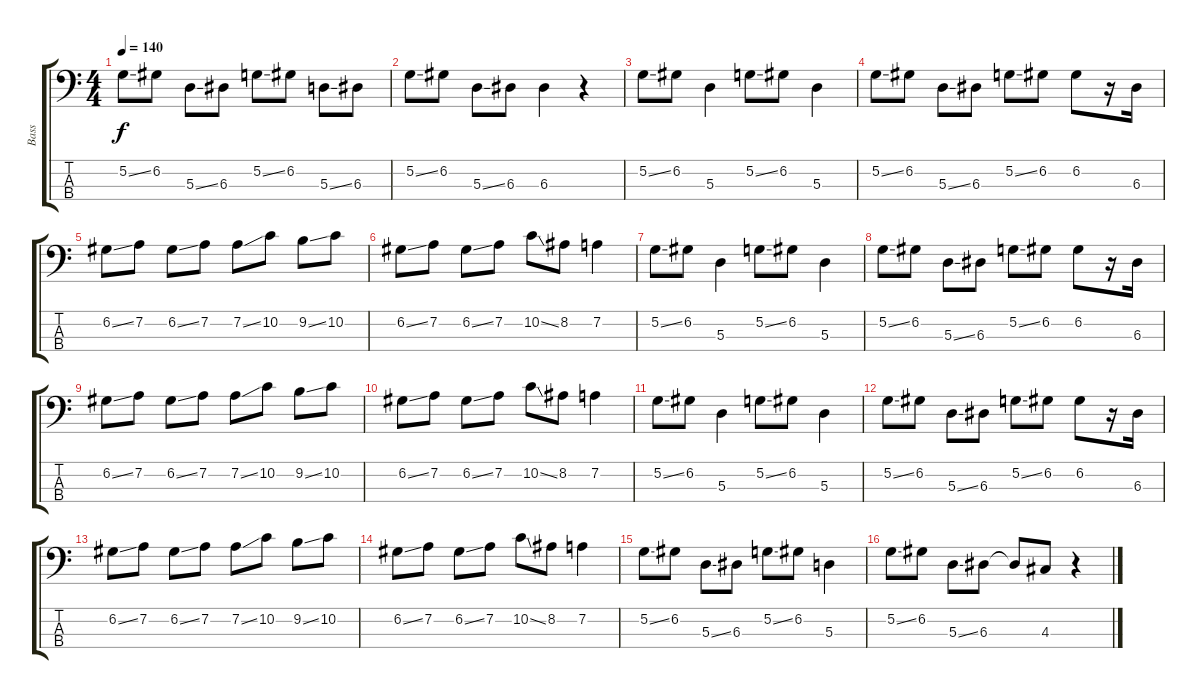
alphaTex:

\track ("Bass" "Bass") {instrument acousticbass}
\staff {score tabs}
\tuning (G2 D2 A1 E1) {hide}
\ts (4 4)
\tempo 140
\clef f4
\ks c
5.2{ss}.8{dy f instrument acousticbass} 6.2.8 5.3{ss}.8 6.3.8 5.2{ss}.8 6.2.8 5.3{ss}.8 6.3.8 |
5.2{ss}.8 6.2.8 5.3{ss}.8 6.3.8 6.3.4 r.4 |
5.2{ss}.8 6.2.8 5.3.4 5.2{ss}.8 6.2.8 5.3.4 |
5.2{ss}.8 6.2.8 5.3{ss}.8 6.3.8 5.2{ss}.8 6.2.8 6.2.8 r.16 6.3.16 |
6.2{ss}.8 7.2.8 6.2{ss}.8 7.2.8 7.2{ss}.8 10.2.8 9.2{ss}.8 10.2.8 |
6.2{ss}.8 7.2.8 6.2{ss}.8 7.2.8 10.2{ss}.8 8.2.8 7.2.4 |
5.2{ss}.8 6.2.8 5.3.4 5.2{ss}.8 6.2.8 5.3.4 |
5.2{ss}.8 6.2.8 5.3{ss}.8 6.3.8 5.2{ss}.8 6.2.8 6.2.8 r.16 6.3.16 |
6.2{ss}.8 7.2.8 6.2{ss}.8 7.2.8 7.2{ss}.8 10.2.8 9.2{ss}.8 10.2.8 |
6.2{ss}.8 7.2.8 6.2{ss}.8 7.2.8 10.2{ss}.8 8.2.8 7.2.4 |
5.2{ss}.8 6.2.8 5.3.4 5.2{ss}.8 6.2.8 5.3.4 |
5.2{ss}.8 6.2.8 5.3{ss}.8 6.3.8 5.2{ss}.8 6.2.8 6.2.8 r.16 6.3.16 |
6.2{ss}.8 7.2.8 6.2{ss}.8 7.2.8 7.2{ss}.8 10.2.8 9.2{ss}.8 10.2.8 |
6.2{ss}.8 7.2.8 6.2{ss}.8 7.2.8 10.2{ss}.8 8.2.8 7.2.4 |
5.2{ss}.8 6.2.8 5.3{ss}.8 6.3.8 5.2{ss}.8 6.2.8 5.3.4 |
5.2{ss}.8 6.2.8 5.3{ss}.8 6.3.8 6.3{t}.8 4.3.8 r.4
